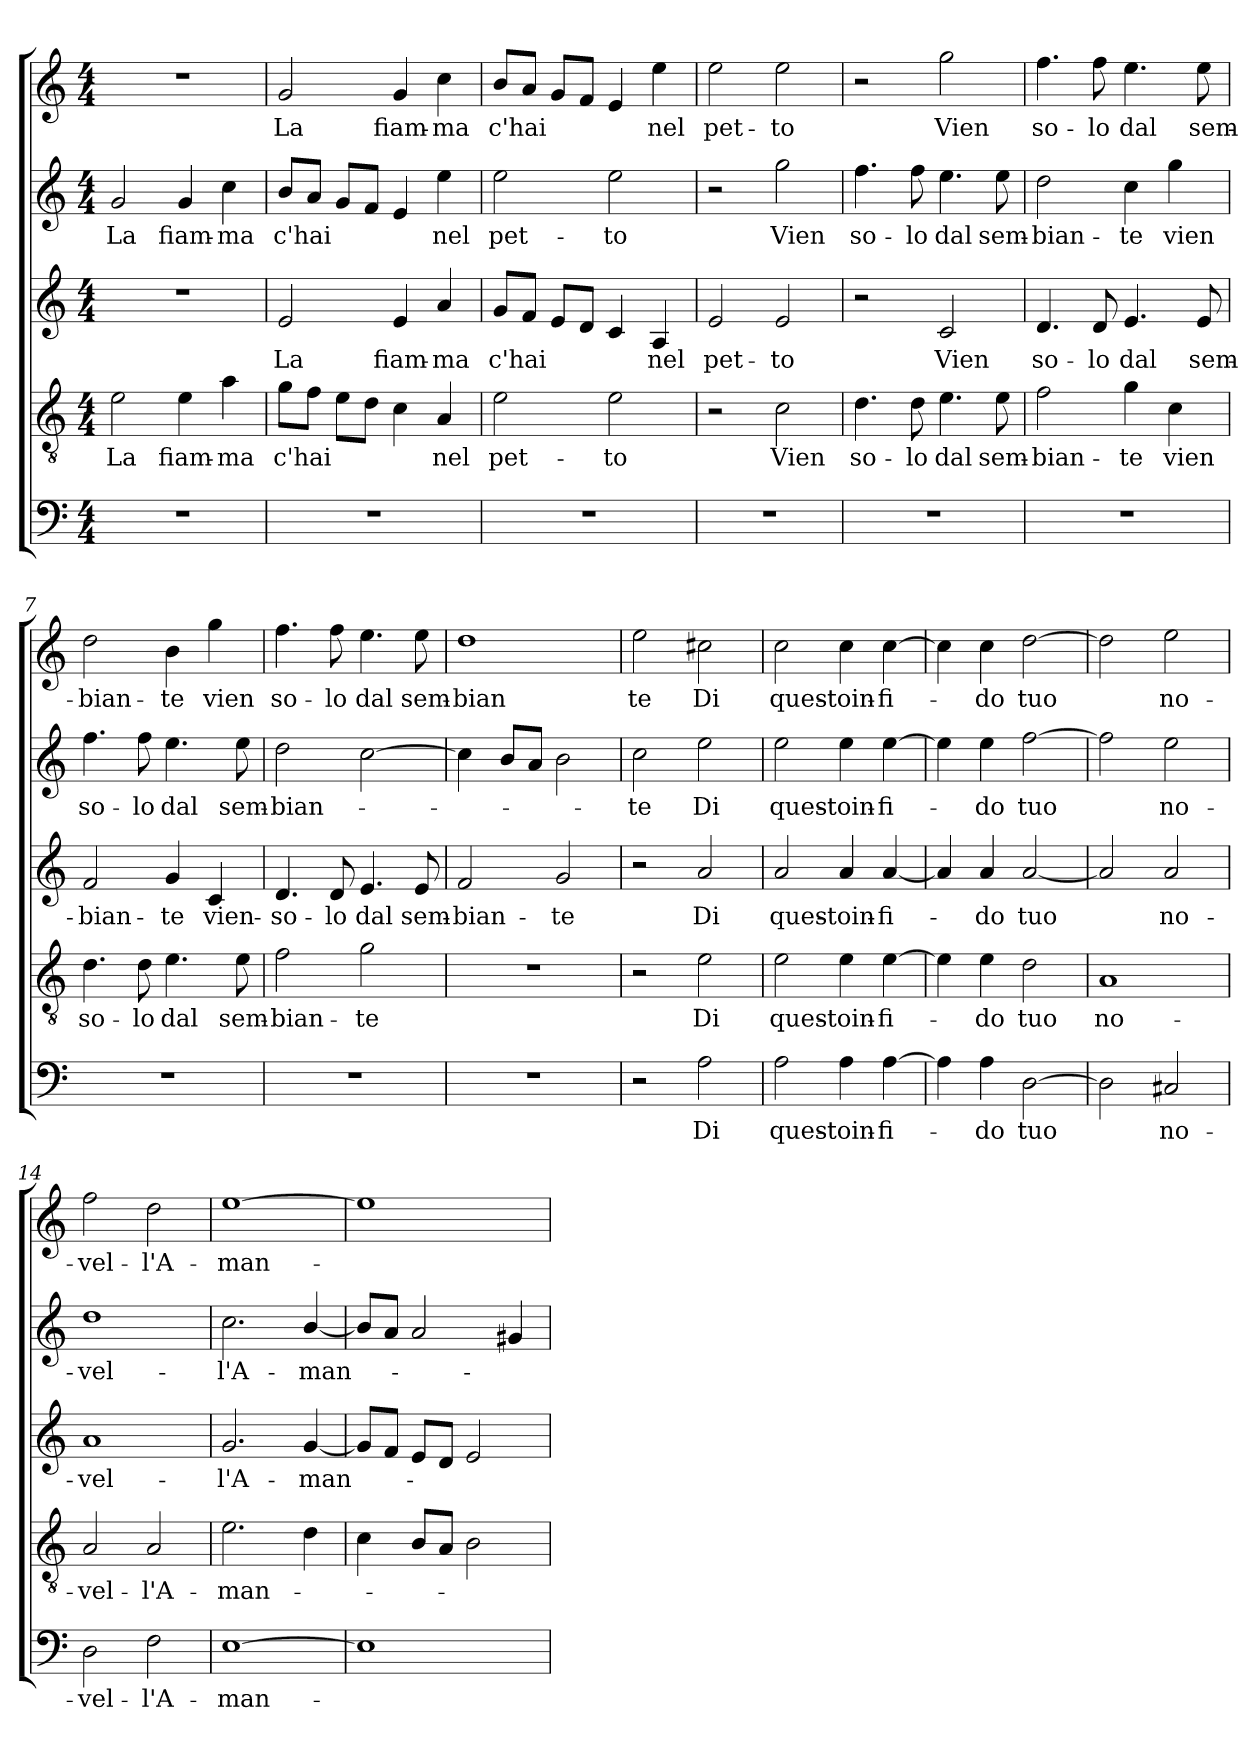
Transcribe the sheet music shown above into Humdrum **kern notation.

**kern	**text	**kern	**text	**kern	**text	**kern	**text	**kern	**text
*part5	*part5	*part4	*part4	*part3	*part3	*part2	*part2	*part1	*part1
*staff5	*staff5	*staff4	*staff4	*staff3	*staff3	*staff2	*staff2	*staff1	*staff1
*clefF4	*	*clefGv2	*	*clefG2	*	*clefG2	*	*clefG2	*
*k[]	*	*k[]	*	*k[]	*	*k[]	*	*k[]	*
*M4/4	*	*M4/4	*	*M4/4	*	*M4/4	*	*M4/4	*
=1	=1	=1	=1	=1	=1	=1	=1	=1	=1
1r	.	2e\	La	1r	.	2g/	La	1r	.
.	.	4e\	fiam-	.	.	4g/	fiam-	.	.
.	.	4a\	ma	.	.	4cc\	ma	.	.
=2	=2	=2	=2	=2	=2	=2	=2	=2	=2
1r	.	8g\L	c'hai	2e/	La	8b/L	c'hai	2g/	La
.	.	8f\J	.	.	.	8a/J	.	.	.
.	.	8e\L	.	.	.	8g/L	.	.	.
.	.	8d\J	.	.	.	8f/J	.	.	.
.	.	4c\	.	4e/	fiam-	4e/	.	4g/	fiam-
.	.	4A/	nel	4a/	ma	4ee\	nel	4cc\	ma
=3	=3	=3	=3	=3	=3	=3	=3	=3	=3
1r	.	2e\	pet-	8g/L	c'hai	2ee\	pet-	8b/L	c'hai
.	.	.	.	8f/J	.	.	.	8a/J	.
.	.	.	.	8e/L	.	.	.	8g/L	.
.	.	.	.	8d/J	.	.	.	8f/J	.
.	.	2e\	to	4c/	.	2ee\	to	4e/	.
.	.	.	.	4A/	nel	.	.	4ee\	nel
=4	=4	=4	=4	=4	=4	=4	=4	=4	=4
1r	.	2r	.	2e/	pet-	2r	.	2ee\	pet-
.	.	2c\	Vien	2e/	to	2gg\	Vien	2ee\	to
=5	=5	=5	=5	=5	=5	=5	=5	=5	=5
1r	.	4.d\	so-	2r	.	4.ff\	so-	2r	.
.	.	8d\	lo	.	.	8ff\	lo	.	.
.	.	4.e\	dal	2c/	Vien	4.ee\	dal	2gg\	Vien
.	.	8e\	sem-	.	.	8ee\	sem-	.	.
=6	=6	=6	=6	=6	=6	=6	=6	=6	=6
1r	.	2f\	bian-	4.d/	so-	2dd\	bian-	4.ff\	so-
.	.	.	.	8d/	lo	.	.	8ff\	lo
.	.	4g\	te	4.e/	dal	4cc\	te	4.ee\	dal
.	.	4c\	vien	.	.	4gg\	vien	.	.
.	.	.	.	8e/	sem-	.	.	8ee\	sem-
=7	=7	=7	=7	=7	=7	=7	=7	=7	=7
1r	.	4.d\	so-	2f/	bian-	4.ff\	so-	2dd\	bian-
.	.	8d\	lo	.	.	8ff\	lo	.	.
.	.	4.e\	dal	4g/	te	4.ee\	dal	4b\	te
.	.	.	.	4c/	vien-	.	.	4gg\	vien
.	.	8e\	sem-	.	.	8ee\	sem-	.	.
=8	=8	=8	=8	=8	=8	=8	=8	=8	=8
1r	.	2f\	bian-	4.d/	so-	2dd\	bian-	4.ff\	so-
.	.	.	.	8d/	lo	.	.	8ff\	lo
.	.	2g\	te	4.e/	dal	[2cc\	.	4.ee\	dal
.	.	.	.	8e/	sem-	.	.	8ee\	sem-
=9	=9	=9	=9	=9	=9	=9	=9	=9	=9
1r	.	1r	.	2f/	bian-	4cc\]	.	1dd\	bian
.	.	.	.	.	.	8b/L	.	.	.
.	.	.	.	.	.	8a/J	.	.	.
.	.	.	.	2g/	te	2b\	.	.	.
=10	=10	=10	=10	=10	=10	=10	=10	=10	=10
2r	.	2r	.	2r	.	2cc\	te	2ee\	te
2A\	Di	2e\	Di	2a/	Di	2ee\	Di	2cc#X\	Di
=11	=11	=11	=11	=11	=11	=11	=11	=11	=11
2A\	ques-	2e\	ques-	2a/	ques-	2ee\	ques-	2cc\	ques-
4A\	toin-	4e\	toin-	4a/	toin-	4ee\	toin-	4cc\	toin-
[4A\	fi-	[4e\	fi-	[4a/	fi-	[4ee\	fi-	[4cc\	fi-
=12	=12	=12	=12	=12	=12	=12	=12	=12	=12
4A\]	.	4e\]	.	4a/]	.	4ee\]	.	4cc\]	.
4A\	do	4e\	do	4a/	do	4ee\	do	4cc\	do
[2D\	tuo	2d\	tuo	[2a/	tuo	[2ff\	tuo	[2dd\	tuo
=13	=13	=13	=13	=13	=13	=13	=13	=13	=13
2D\]	.	1A/	no-	2a/]	.	2ff\]	.	2dd\]	.
2C#X/	no-	.	.	2a/	no-	2ee\	no-	2ee\	no-
=14	=14	=14	=14	=14	=14	=14	=14	=14	=14
2D\	vel-	2A/	vel-	1a/	vel-	1dd\	vel-	2ff\	vel-
2F\	l'A-	2A/	l'A-	.	.	.	.	2dd\	l'A-
=15	=15	=15	=15	=15	=15	=15	=15	=15	=15
[1E\	man-	2.e\	man-	2.g/	l'A-	2.cc\	l'A-	[1ee\	man-
.	.	4d\	.	[4g/	man-	[4b/	man-	.	.
=16	=16	=16	=16	=16	=16	=16	=16	=16	=16
1E\]	.	4c\	.	8g/L]	.	8b/L]	.	1ee\]	.
.	.	.	.	8f/J	.	8a/J	.	.	.
.	.	8B/L	.	8e/L	.	2a/	.	.	.
.	.	8A/J	.	8d/J	.	.	.	.	.
.	.	2B\	.	2e/	.	.	.	.	.
.	.	.	.	.	.	4g#X/	.	.	.
=	=	=	=	=	=	=	=	=	=
*-	*-	*-	*-	*-	*-	*-	*-	*-	*-
